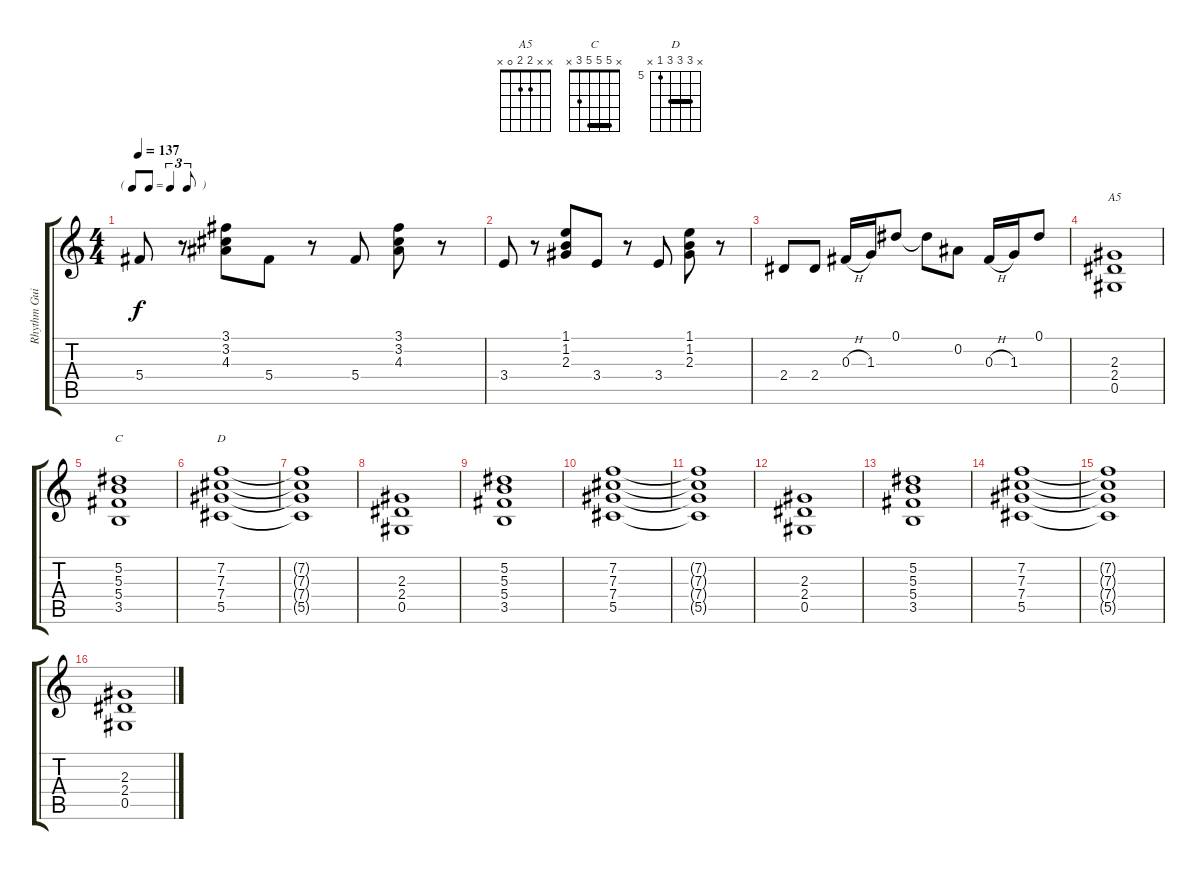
\track ("Rhythm Guitar 2 (Izzy)" "Rhythm Gui") {instrument overdrivenguitar}
\staff {score tabs}
\tuning (Eb4 Bb3 Gb3 Db3 Ab2 Eb2) {hide}
\chord ("A5" x x 2 2 0 x)
\chord ("C" x 5 5 5 3 x) {barre 5}
\chord ("D" x 7 7 7 5 x) {firstfret 5 barre 7}
\ts (4 4)
\tf triplet8th
\tempo 137
\clef g2
\ks c
5.4.8{dy f} r.8 (3.1 3.2 4.3).8 5.4.8 r.8 5.4.8 (3.1 3.2 4.3).8 r.8 |
3.4.8 r.8 (1.1 1.2 2.3).8 3.4.8 r.8 3.4.8 (1.1 1.2 2.3).8 r.8 |
2.4.8 2.4.8 0.3{h}.16 1.3.16 0.1.8 0.1{t}.8 0.2.8 0.3{h}.16 1.3.16 0.1.8 |
(2.3 2.4 0.5).1{ch "A5"} |
(5.2 5.3 5.4 3.5).1{ch "C"} |
(7.2 7.3 7.4 5.5).1{ch "D"} |
(7.2{t} 7.3{t} 7.4{t} 5.5{t}).1 |
(2.3 2.4 0.5).1 |
(5.2 5.3 5.4 3.5).1 |
(7.2 7.3 7.4 5.5).1 |
(7.2{t} 7.3{t} 7.4{t} 5.5{t}).1 |
(2.3 2.4 0.5).1 |
(5.2 5.3 5.4 3.5).1 |
(7.2 7.3 7.4 5.5).1 |
(7.2{t} 7.3{t} 7.4{t} 5.5{t}).1 |
(2.3 2.4 0.5).1
